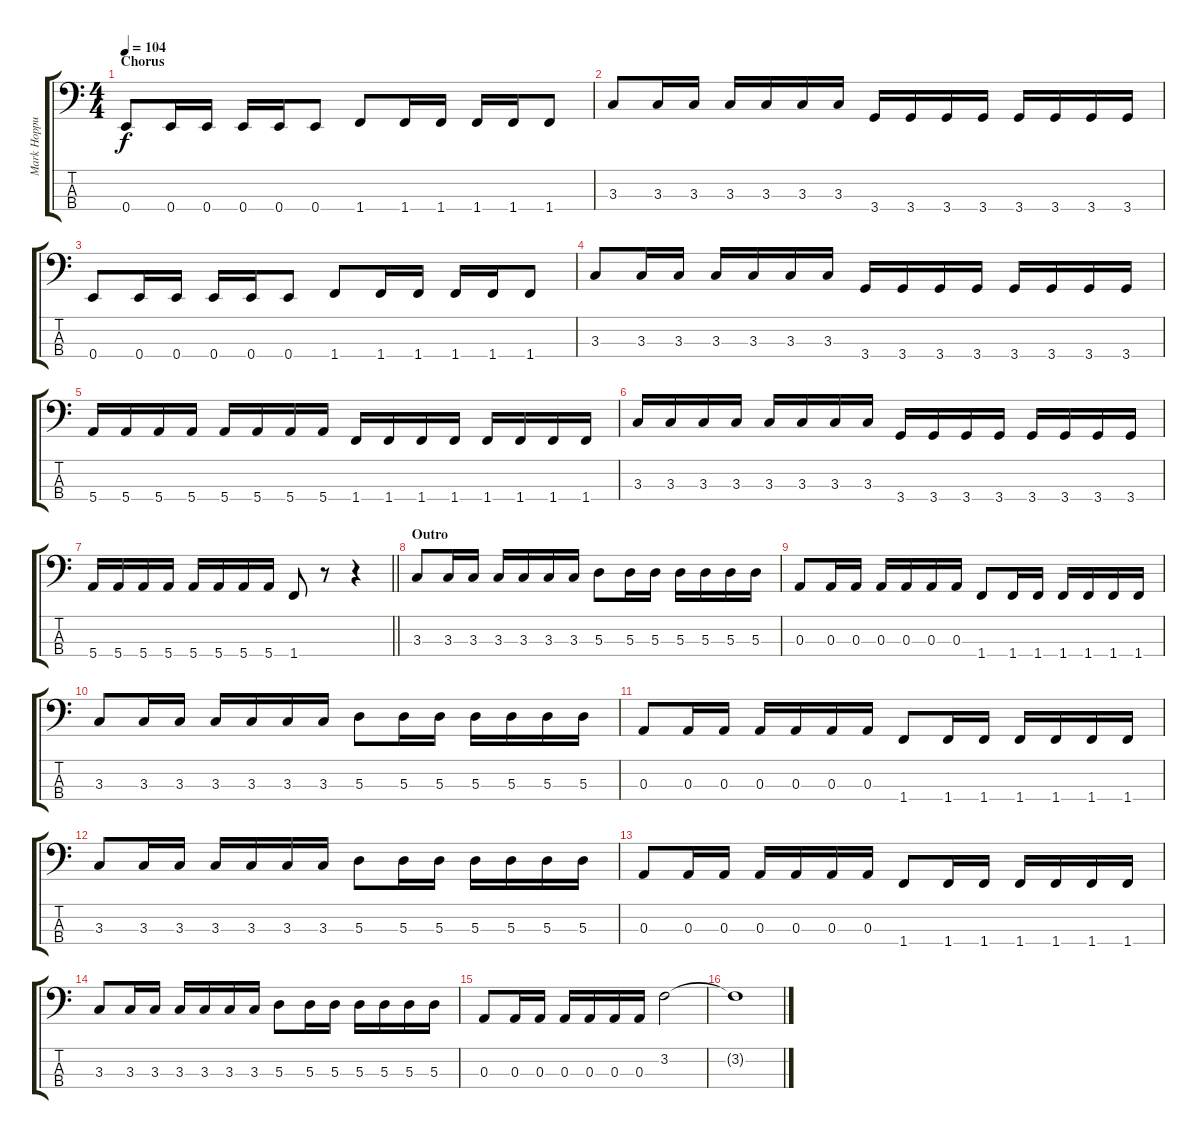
\track ("Mark Hoppus - Bass" "Mark Hoppu") {instrument electricbasspick}
\staff {score tabs}
\tuning (G2 D2 A1 E1) {hide}
\ts (4 4)
\section ("" "Chorus")
\tempo 104
\clef f4
\ks c
0.4.8{dy f} 0.4.16 0.4.16 0.4.16 0.4.16 0.4.8 1.4.8 1.4.16 1.4.16 1.4.16 1.4.16 1.4.8 |
3.3.8 3.3.16 3.3.16 3.3.16 3.3.16 3.3.16 3.3.16 3.4.16 3.4.16 3.4.16 3.4.16 3.4.16 3.4.16 3.4.16 3.4.16 |
0.4.8 0.4.16 0.4.16 0.4.16 0.4.16 0.4.8 1.4.8 1.4.16 1.4.16 1.4.16 1.4.16 1.4.8 |
3.3.8 3.3.16 3.3.16 3.3.16 3.3.16 3.3.16 3.3.16 3.4.16 3.4.16 3.4.16 3.4.16 3.4.16 3.4.16 3.4.16 3.4.16 |
5.4.16 5.4.16 5.4.16 5.4.16 5.4.16 5.4.16 5.4.16 5.4.16 1.4.16 1.4.16 1.4.16 1.4.16 1.4.16 1.4.16 1.4.16 1.4.16 |
3.3.16 3.3.16 3.3.16 3.3.16 3.3.16 3.3.16 3.3.16 3.3.16 3.4.16 3.4.16 3.4.16 3.4.16 3.4.16 3.4.16 3.4.16 3.4.16 |
\barLineRight lightlight
5.4.16 5.4.16 5.4.16 5.4.16 5.4.16 5.4.16 5.4.16 5.4.16 1.4.8 r.8 r.4 |
\section ("" "Outro")
3.3.8 3.3.16 3.3.16 3.3.16 3.3.16 3.3.16 3.3.16 5.3.8 5.3.16 5.3.16 5.3.16 5.3.16 5.3.16 5.3.16 |
0.3.8 0.3.16 0.3.16 0.3.16 0.3.16 0.3.16 0.3.16 1.4.8 1.4.16 1.4.16 1.4.16 1.4.16 1.4.16 1.4.16 |
3.3.8 3.3.16 3.3.16 3.3.16 3.3.16 3.3.16 3.3.16 5.3.8 5.3.16 5.3.16 5.3.16 5.3.16 5.3.16 5.3.16 |
0.3.8 0.3.16 0.3.16 0.3.16 0.3.16 0.3.16 0.3.16 1.4.8 1.4.16 1.4.16 1.4.16 1.4.16 1.4.16 1.4.16 |
3.3.8 3.3.16 3.3.16 3.3.16 3.3.16 3.3.16 3.3.16 5.3.8 5.3.16 5.3.16 5.3.16 5.3.16 5.3.16 5.3.16 |
0.3.8 0.3.16 0.3.16 0.3.16 0.3.16 0.3.16 0.3.16 1.4.8 1.4.16 1.4.16 1.4.16 1.4.16 1.4.16 1.4.16 |
3.3.8 3.3.16 3.3.16 3.3.16 3.3.16 3.3.16 3.3.16 5.3.8 5.3.16 5.3.16 5.3.16 5.3.16 5.3.16 5.3.16 |
0.3.8 0.3.16 0.3.16 0.3.16 0.3.16 0.3.16 0.3.16 3.2.2 |
3.2{t}.1{volume 0}
